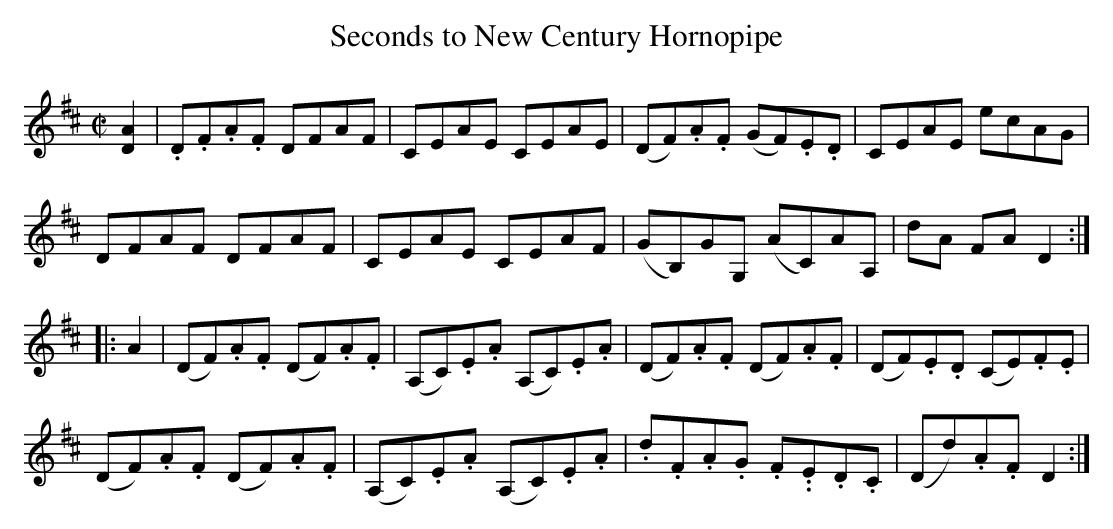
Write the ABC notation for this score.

X:1
T:Seconds to New Century Hornopipe
M:C|
L:1/8
K:D
[D2A2]|.D.F.A.F DFAF|CEAE CEAE|(DF).A.F (GF).E.D|CEAE ecAG|
DFAF DFAF|CEAE CEAF|(GB,)GG, (AC)AA,|dA FA D2:|
|:A2|(DF).A.F (DF).A.F|(A,C).E.A (A,C).E.A|(DF).A.F (DF).A.F|(DF).E.D (CE).F.E|
(DF).A.F (DF).A.F|(A,C).E.A (A,C).E.A|.d.F.A.G .F..E.D.C|(Dd).A.F D2:|
